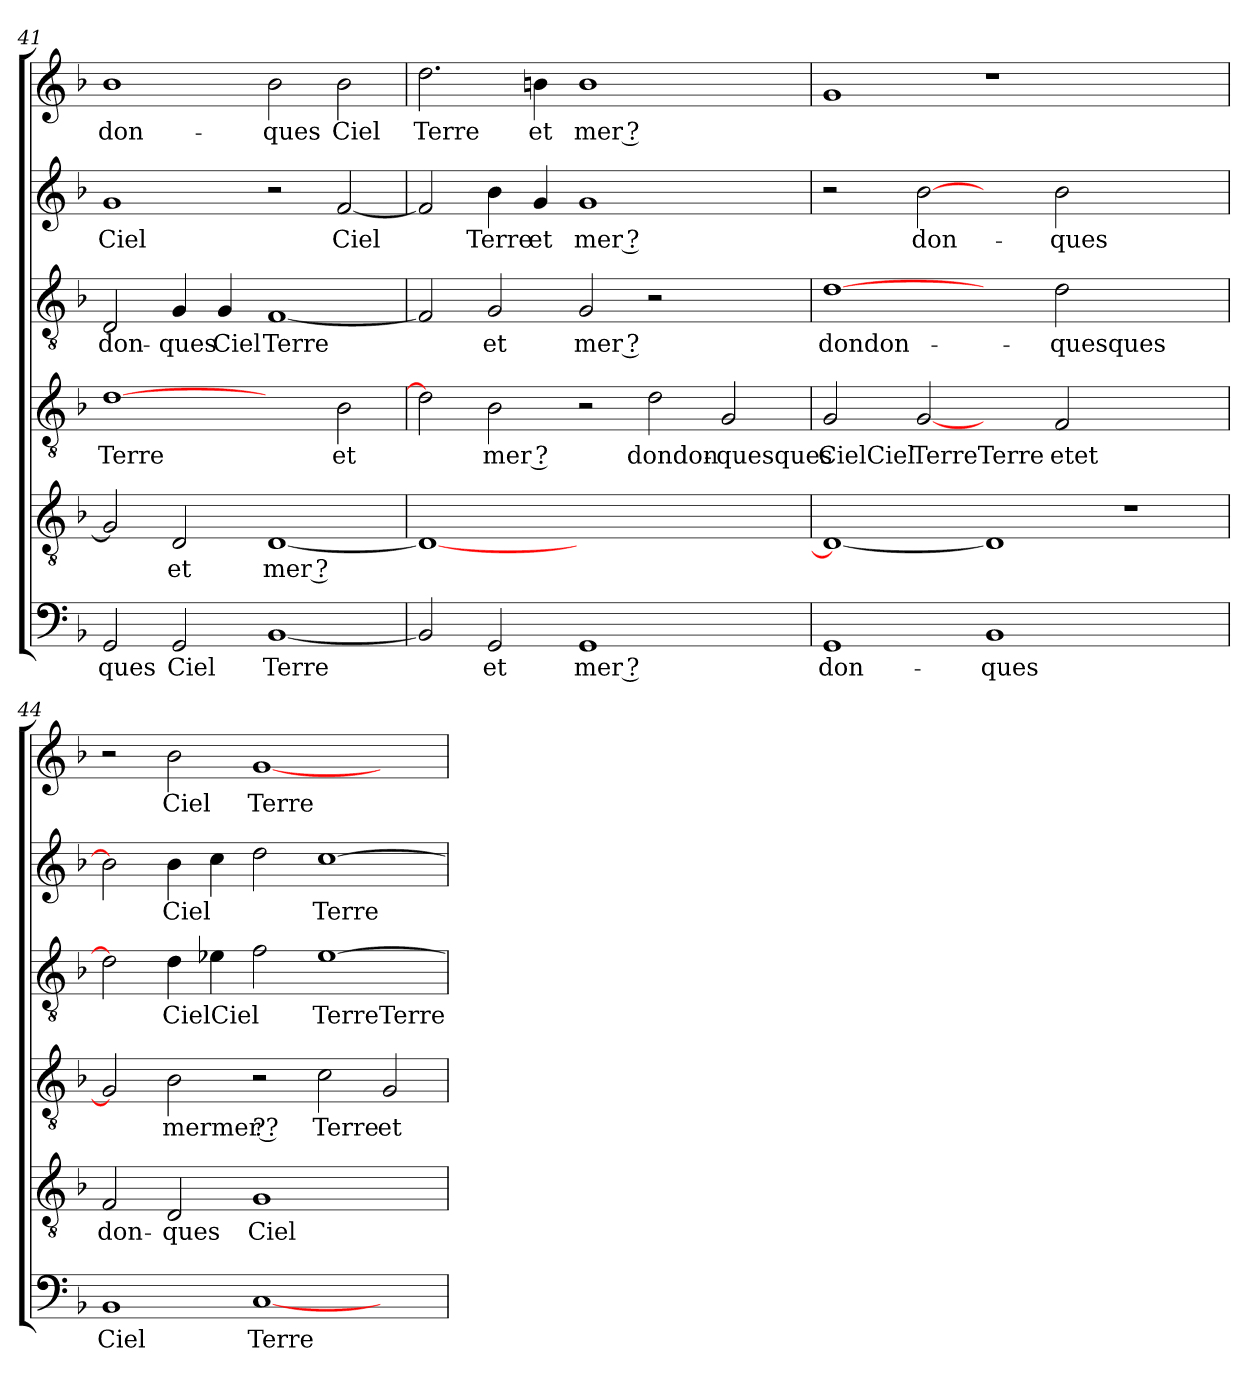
**kern	**text	**kern	**text	**kern	**text	**kern	**text	**kern	**text	**kern	**text
*part6	*part6	*part5	*part5	*part4	*part4	*part3	*part3	*part2	*part2	*part1	*part1
*staff6	*staff6	*staff5	*staff5	*staff4	*staff4	*staff3	*staff3	*staff2	*staff2	*staff1	*staff1
*clefF4	*	*clefGv2	*	*clefGv2	*	*clefGv2	*	*clefG2	*	*clefG2	*
*k[b-]	*	*k[b-]	*	*k[b-]	*	*k[b-]	*	*k[b-]	*	*k[b-]	*
=41	=41	=41	=41	=41	=41	=41	=41	=41	=41	=41	=41
2GG	-ques	2G]	.	[1d	Terre	2D	don-	1g	Ciel	1b-	don-
2GG	Ciel	2D	et	.	.	4G	-ques	.	.	.	.
.	.	.	.	.	.	4G	Ciel	.	.	.	.
[1BB-	Terre	[1D	mer ?	2ryy	.	[1F	Terre	2r	.	2b-	-ques
.	.	.	.	2B-	et	.	.	[2f	Ciel	2b-	Ciel
=42	=42	=42	=42	=42	=42	=42	=42	=42	=42	=42	=42
2BB-]	.	1D_	.	2d]	.	2F]	.	2f]	.	2.dd	Terre
2GG	et	.	.	2B-	mer ?	2G	et	4b-	Terre	.	.
.	.	.	.	.	.	.	.	4g	et	4bn	et
1GG	mer ?	1.ryy	.	2r	.	2G	mer ?	1g	mer ?	1b	mer ?
.	.	.	.	2d	dondon-	2r	.	.	.	.	.
2ryy	.	.	.	2G	-quesques	2ryy	.	2ryy	.	2ryy	.
=43	=43	=43	=43	=43	=43	=43	=43	=43	=43	=43	=43
1GG	don-	1D_	.	2G	CielCiel	[1d	dondon-	2r	.	1g	.
.	.	.	.	[2G	TerreTerre	.	.	[2b-	don-	.	.
1BB-	-ques	1D]	.	2ryy	.	2ryy	.	2ryy	.	1r	.
.	.	.	.	2F	etet	2d	-quesques	2b-	-ques	.	.
1ryy	.	1r	.	1ryy	.	1ryy	.	1ryy	.	1ryy	.
!!LO:PB:g=z
=44	=44	=44	=44	=44	=44	=44	=44	=44	=44	=44	=44
1BB-	Ciel	2F	don-	2G]	.	2d]	.	2b-]	.	2r	.
.	.	2D	-ques	2B-	mermer ??	4d	CielCiel	4b-	Ciel	2b-	Ciel
.	.	.	.	.	.	4e-X	.	4cc	.	.	.
[1C	Terre	1G	Ciel	2r	.	2f	.	2dd	.	[1g	Terre
.	.	.	.	2c	Terre	[1e-	TerreTerre	[1cc	Terre	.	.
2ryy	.	2ryy	.	2G	et	.	.	.	.	2ryy	.
=	=	=	=	=	=	=	=	=	=	=	=
*-	*-	*-	*-	*-	*-	*-	*-	*-	*-	*-	*-
